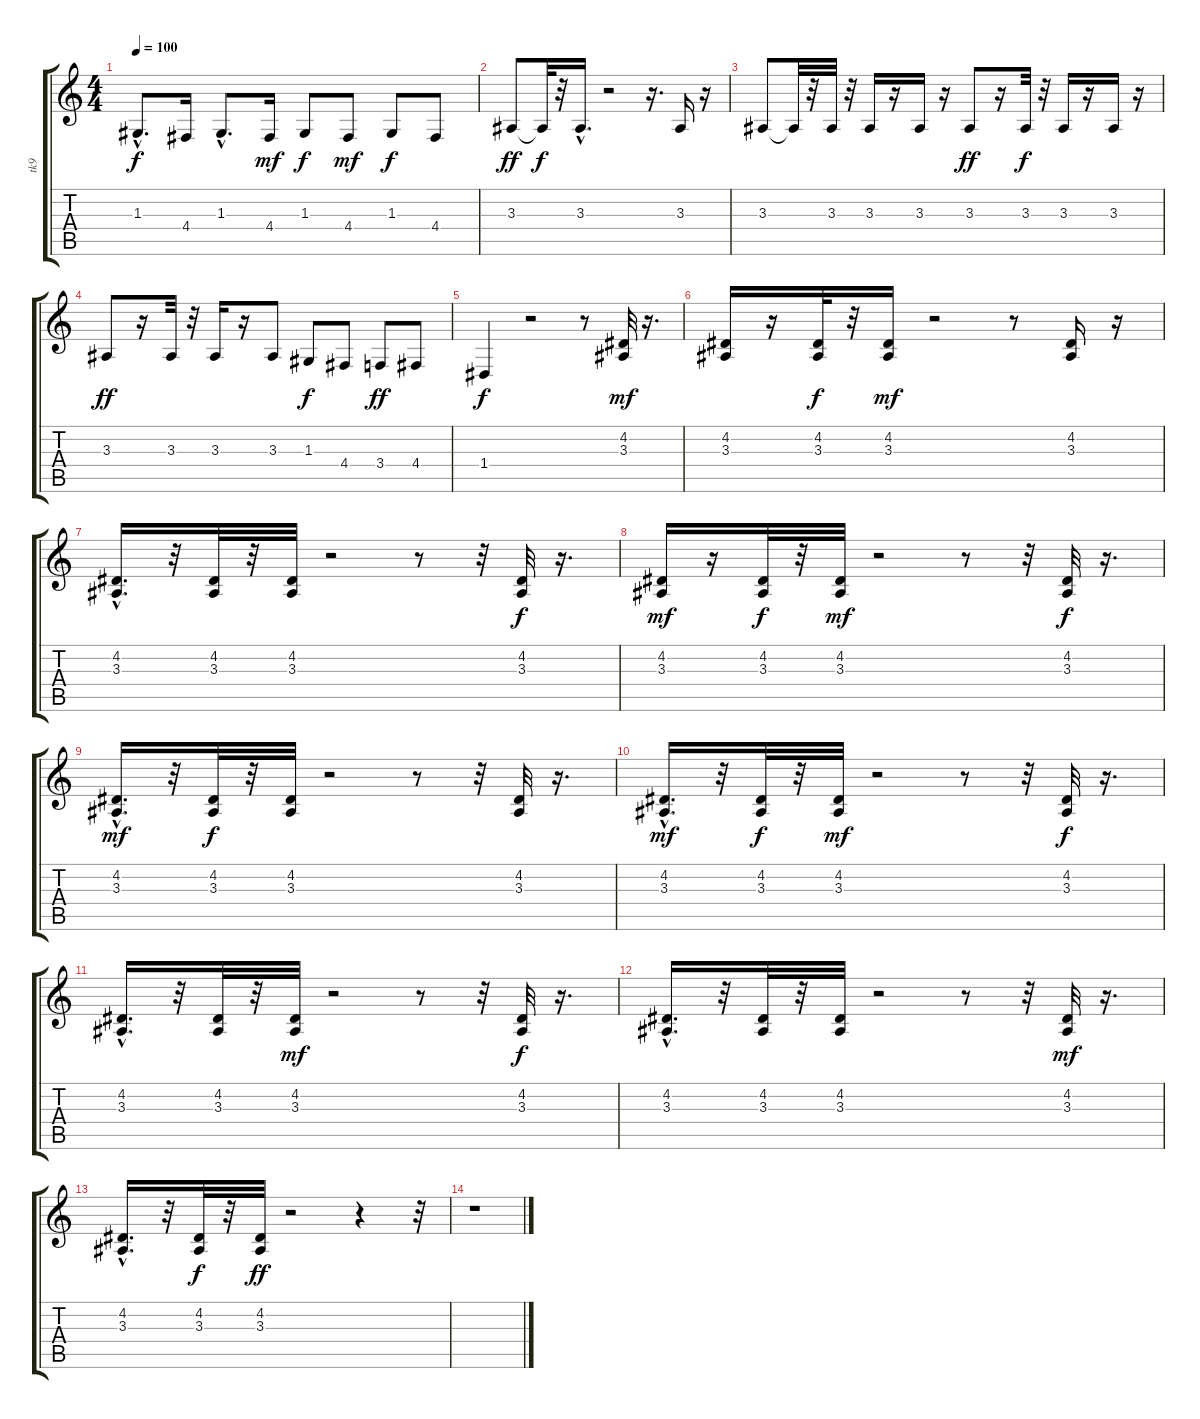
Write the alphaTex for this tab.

\track ("tk9" "tk9") {instrument harmonica}
\staff {score tabs}
\tuning (E4 B3 G3 D3 A2 E2) {hide}
\ts (4 4)
\tempo 100
\clef g2
\ks c
1.3{hac}.8{d dy f} 4.4.16 1.3{hac}.8{d} 4.4.16{dy mf} 1.3.8{dy f} 4.4.8{dy mf} 1.3.8{dy f} 4.4.8 |
3.3.8{dy ff} 3.3{t}.32{dy f} r.32 3.3{hac}.16{d} r.2 r.16{d} 3.3.16 r.16 |
3.3.8 3.3{t}.32 r.32 3.3.32 r.32 3.3.16 r.16 3.3.16 r.16 3.3.8{dy ff} r.16 3.3.32{dy f} r.32 3.3.16 r.16 3.3.16 r.16 |
3.3.8{dy ff} r.16 3.3.32 r.32 3.3.16 r.16 3.3.8 1.3.8{dy f} 4.4.8 3.4.8{dy ff} 4.4.8 |
1.4.4{dy f} r.2 r.8 (4.2 3.3).32{dy mf} r.16{d} |
(4.2 3.3).16 r.16 (4.2 3.3).32{dy f} r.32 (4.2 3.3).16{dy mf} r.2 r.8 (4.2 3.3).16 r.16 |
(4.2{hac} 3.3{hac}).16{d} r.32 (4.2 3.3).32 r.32 (4.2 3.3).32 r.2 r.8 r.32 (4.2 3.3).32{dy f} r.16{d} |
(4.2 3.3).16{dy mf} r.16 (4.2 3.3).32{dy f} r.32 (4.2 3.3).32{dy mf} r.2 r.8 r.32 (4.2 3.3).32{dy f} r.16{d} |
(4.2{hac} 3.3{hac}).16{d dy mf} r.32 (4.2 3.3).32{dy f} r.32 (4.2 3.3).32 r.2 r.8 r.32 (4.2 3.3).32 r.16{d} |
(4.2{hac} 3.3).16{d dy mf} r.32 (4.2 3.3).32{dy f} r.32 (4.2 3.3).32{dy mf} r.2 r.8 r.32 (4.2 3.3).32{dy f} r.16{d} |
(4.2{hac} 3.3{hac}).16{d} r.32 (4.2 3.3).32 r.32 (4.2 3.3).32{dy mf} r.2 r.8 r.32 (4.2 3.3).32{dy f} r.16{d} |
(4.2{hac} 3.3{hac}).16{d} r.32 (4.2 3.3).32 r.32 (4.2 3.3).32 r.2 r.8 r.32 (4.2 3.3).32{dy mf} r.16{d} |
(4.2{hac} 3.3).16{d} r.32 (4.2 3.3).32{dy f} r.32 (4.2 3.3).32{dy ff} r.2 r.4 r.32 |
r.1
